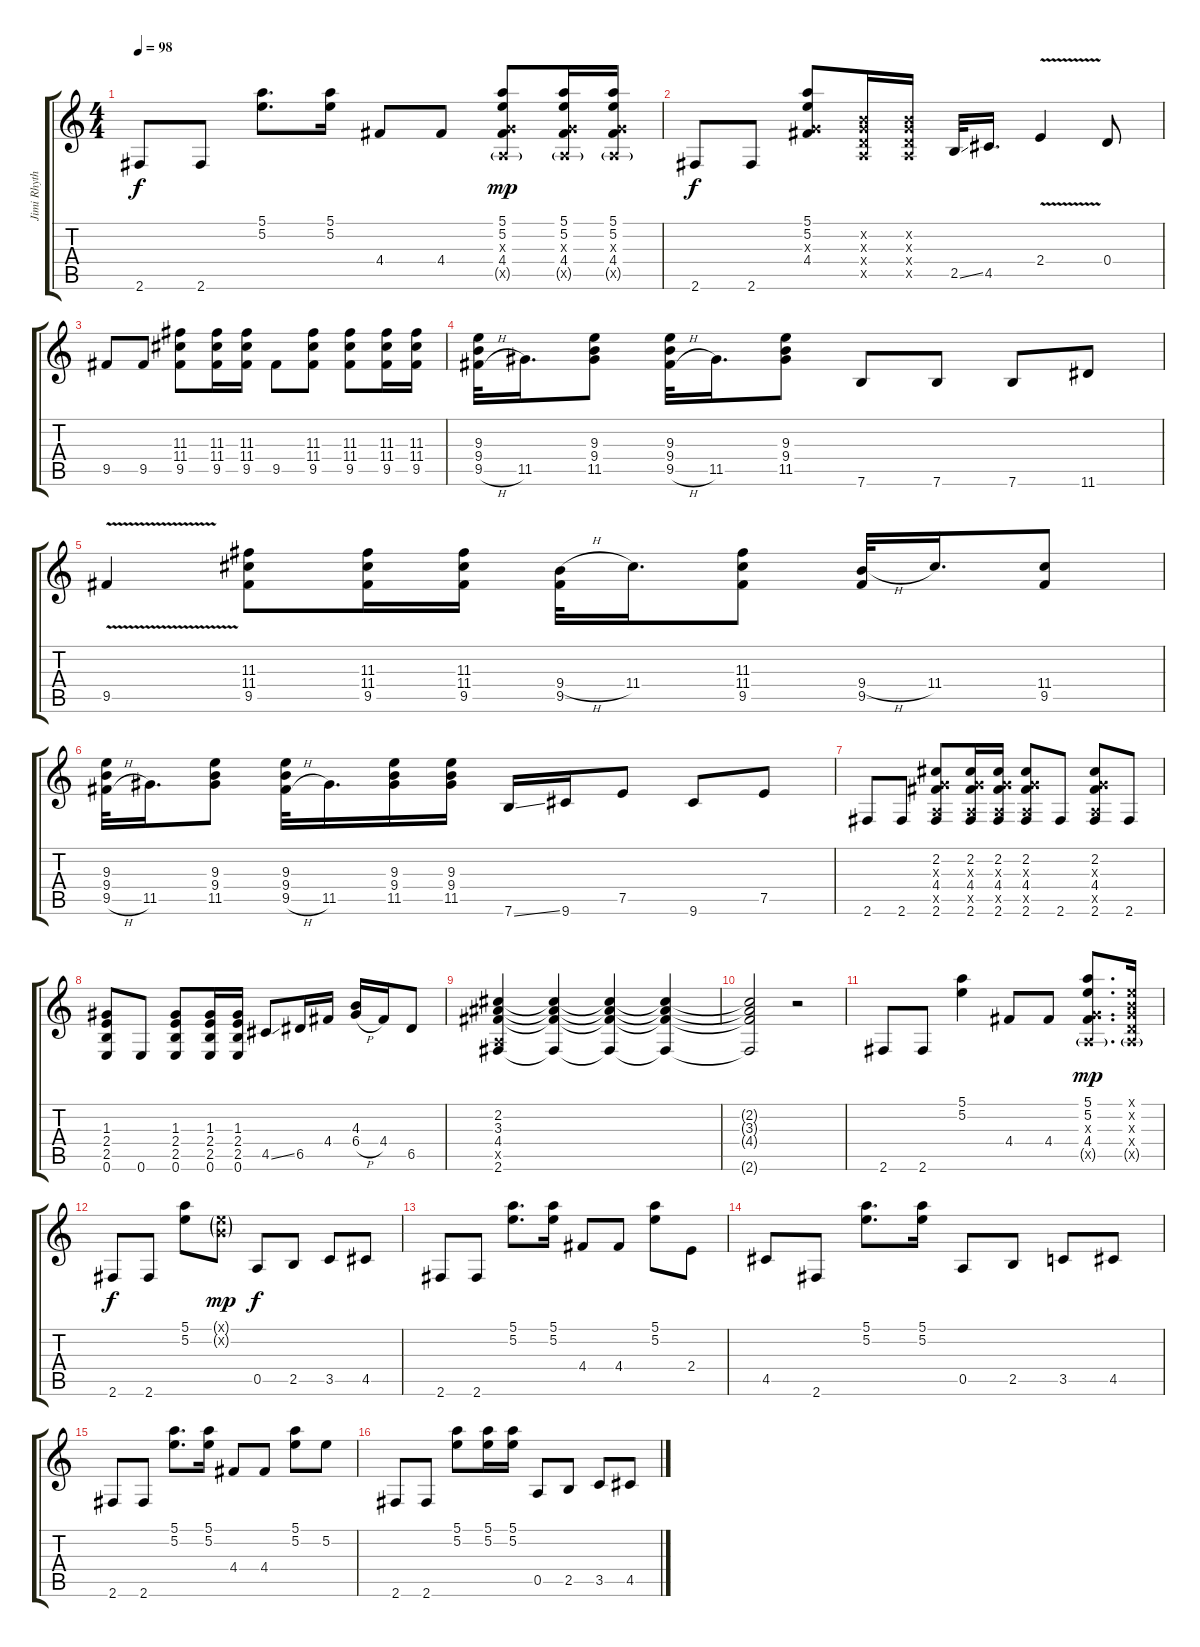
\track ("Jimi Rhythm Guitar" "Jimi Rhyth") {instrument distortionguitar}
\staff {score tabs}
\tuning (E4 B3 G3 D3 A2 E2) {hide}
\ts (4 4)
\tempo 98
\clef g2
\ks c
2.6.8{dy f} 2.6.8 (5.1 5.2).8{d} (5.1 5.2).16 4.4.8 4.4.8 (5.1 5.2 0.3{x} 4.4 0.5{g x}).8{dy mp} (5.1 5.2 0.3{x} 4.4 0.5{g x}).16 (5.1 5.2 0.3{x} 4.4 0.5{g x}).16 |
2.6.8{dy f} 2.6.8 (5.1 5.2 0.3{x} 4.4).8 (0.2{x} 0.3{x} 0.4{x} 0.5{x}).16 (0.2{x} 0.3{x} 0.4{x} 0.5{x}).16 2.5{ss}.32 4.5.16{d} 2.4{v}.4 0.4.8 |
9.5.8 9.5.8 (11.3 11.4 9.5).8 (11.3 11.4 9.5).16 (11.3 11.4 9.5).16 9.5.8 (11.3 11.4 9.5).8 (11.3 11.4 9.5).8 (11.3 11.4 9.5).16 (11.3 11.4 9.5).16 |
(9.3 9.4 9.5{h}).32 11.5.16{d} (9.3 9.4 11.5).8 (9.3 9.4 9.5{h}).32 11.5.16{d} (9.3 9.4 11.5).8 7.6.8 7.6.8 7.6.8 11.6.8 |
9.5{v}.4 (11.3 11.4 9.5).8 (11.3 11.4 9.5).16 (11.3 11.4 9.5).16 (9.4{h} 9.5).32 11.4.16{d} (11.3 11.4 9.5).8 (9.4{h} 9.5).32 11.4.16{d} (11.4 9.5).8 |
(9.3 9.4 9.5{h}).32 11.5.16{d} (9.3 9.4 11.5).8 (9.3 9.4 9.5{h}).32 11.5.16{d} (9.3 9.4 11.5).16 (9.3 9.4 11.5).16 7.6{ss}.16 9.6.16 7.5.8 9.6.8 7.5.8 |
2.6.8 2.6.8 (2.2 0.3{x} 4.4 0.5{x} 2.6).8 (2.2 0.3{x} 4.4 0.5{x} 2.6).16 (2.2 0.3{x} 4.4 0.5{x} 2.6).16 (2.2 0.3{x} 4.4 0.5{x} 2.6).8 2.6.8 (2.2 0.3{x} 4.4 0.5{x} 2.6).8 2.6.8 |
(1.3 2.4 2.5 0.6).8 0.6.8 (1.3 2.4 2.5 0.6).8 (1.3 2.4 2.5 0.6).16 (1.3 2.4 2.5 0.6).16 4.5{ss}.8 6.5.16 4.4.16 (4.3 6.4{h}).16 4.4.16 6.5.8 |
(2.2 3.3 4.4 0.5{x} 2.6).4 (2.2{t} 3.3{t} 4.4{t} 2.6{t}).4 (2.2{t} 3.3{t} 4.4{t} 2.6{t}).4 (2.2{t} 3.3{t} 4.4{t} 2.6{t}).4 |
(2.2{t} 3.3{t} 4.4{t} 2.6{t}).2 r.2 |
2.6.8 2.6.8 (5.1 5.2).4 4.4.8 4.4.8 (5.1 5.2 0.3{x} 4.4 0.5{g x}).8{d dy mp} (0.1{x} 0.2{x} 0.3{x} 0.4{x} 0.5{g x}).16 |
2.6.8{dy f} 2.6.8 (5.1 5.2).8 (0.1{g x} 0.2{g x}).8{dy mp} 0.5.8{dy f} 2.5.8 3.5.8 4.5.8 |
2.6.8 2.6.8 (5.1 5.2).8{d} (5.1 5.2).16 4.4.8 4.4.8 (5.1 5.2).8 2.4.8 |
4.5.8 2.6.8 (5.1 5.2).8{d} (5.1 5.2).16 0.5.8 2.5.8 3.5.8 4.5.8 |
2.6.8 2.6.8 (5.1 5.2).8{d} (5.1 5.2).16 4.4.8 4.4.8 (5.1 5.2).8 5.2.8 |
2.6.8 2.6.8 (5.1 5.2).8 (5.1 5.2).16 (5.1 5.2).16 0.5.8 2.5.8 3.5.8 4.5.8
